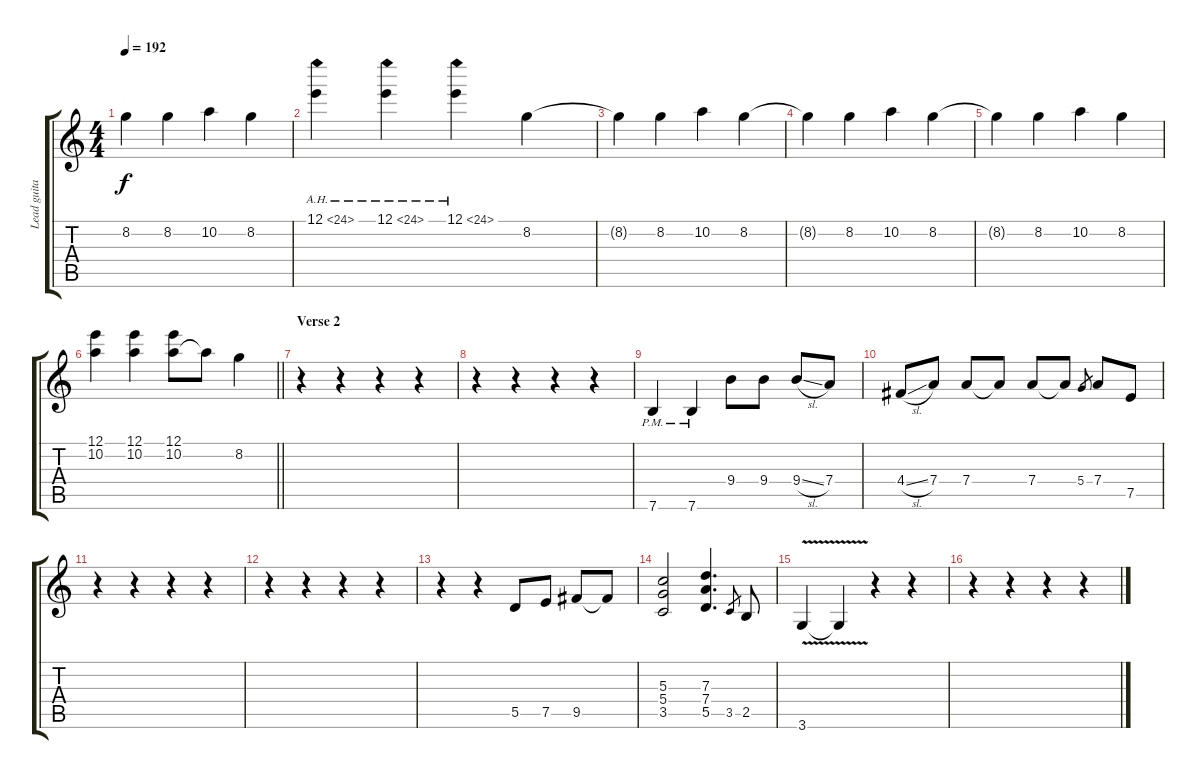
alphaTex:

\track ("Lead guitar 2" "Lead guita") {instrument overdrivenguitar}
\staff {score tabs}
\tuning (E4 B3 G3 D3 A2 E2) {hide}
\ts (4 4)
\tempo 192
\clef g2
\ks c
8.2{t}.4{dy f} 8.2.4 10.2.4 8.2.4 |
12.1{ah 12}.4{volume 16} 12.1{ah 12}.4 12.1{ah 12}.4 8.2.4 |
8.2{t}.4{volume 8} 8.2.4 10.2.4 8.2.4 |
8.2{t}.4 8.2.4 10.2.4 8.2.4 |
8.2{t}.4 8.2.4 10.2.4 8.2.4 |
\barLineRight lightlight
(12.1 10.2).4 (12.1 10.2).4 (12.1 10.2).8 10.2{t}.8 8.2.4 |
\section ("" "Verse 2")
r.4{volume 12 instrument distortionguitar} r.4 r.4 r.4 |
r.4 r.4 r.4 r.4 |
7.6{pm}.4 7.6{pm}.4 9.4.8 9.4.8 9.4{sl}.8 7.4.8 |
4.4{sl}.8 7.4.8 7.4.8 7.4{t}.8 7.4.8 7.4{t}.8 5.4.8{gr} 7.4.8 7.5.8 |
r.4 r.4 r.4 r.4 |
r.4 r.4 r.4 r.4 |
r.4 r.4 5.5.8 7.5.8 9.5.8 9.5{t}.8 |
(5.3 5.4 3.5).2 (7.3 7.4 5.5).4{d} 3.5.8{gr} 2.5.8 |
3.6{v}.4 3.6{t}.4 r.4 r.4 |
r.4 r.4 r.4 r.4
